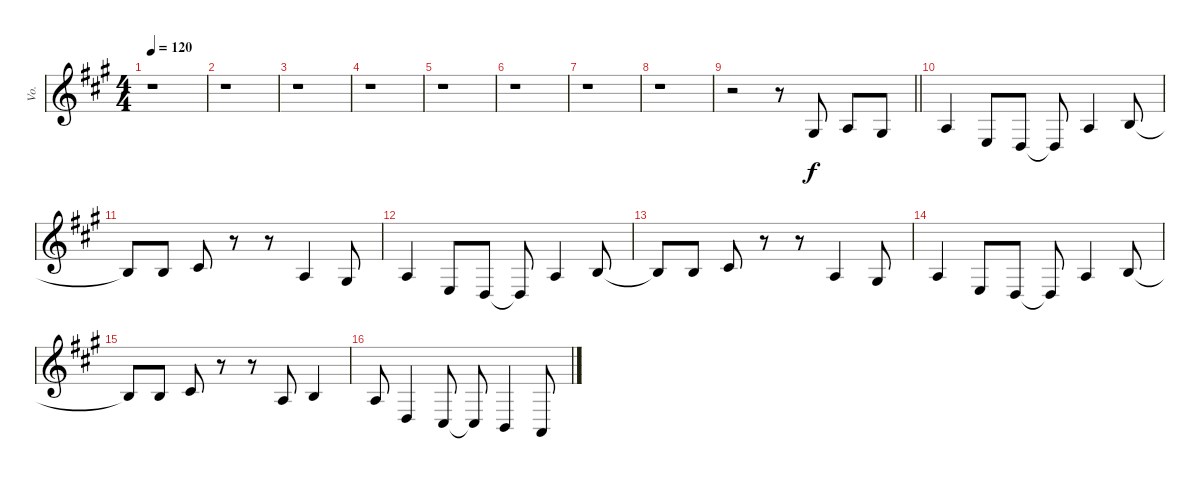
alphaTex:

\track ("Vo." "Vo.") {instrument electricpiano1}
\staff {score}
\tuning (E4 B3 G3 D3 A2 E2) {hide}
\ts (4 4)
\tempo 120
\clef g2
\ks a
r.1{dy f} |
r.1 |
r.1 |
r.1 |
r.1 |
r.1 |
r.1 |
r.1 |
\barLineRight lightlight
r.2 r.8 1.3.8 2.3.8 1.3.8 |
2.3.4 2.4.8 0.4.8 0.4{t}.8 2.3.4 0.2.8 |
0.2{t}.8 0.2.8 2.2.8 r.8 r.8 2.3.4 1.3.8 |
2.3.4 2.4.8 0.4.8 0.4{t}.8 2.3.4 0.2.8 |
0.2{t}.8 0.2.8 2.2.8 r.8 r.8 2.3.4 1.3.8 |
2.3.4 2.4.8 0.4.8 0.4{t}.8 2.3.4 0.2.8 |
0.2{t}.8 0.2.8 2.2.8 r.8 r.8 2.3.8 0.2.4 |
2.3.8 0.4.4 4.5.8 4.5{t}.8 2.5.4 0.5.8
